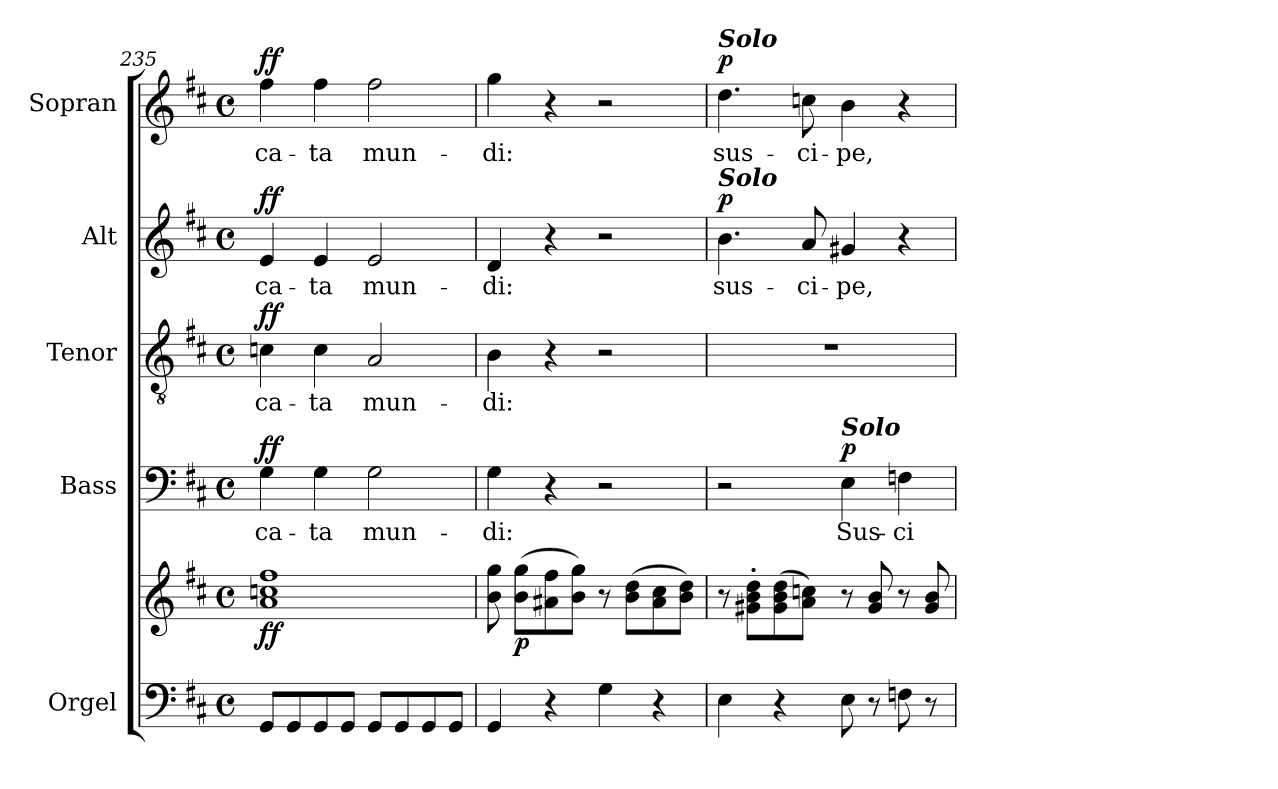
**kern	**kern	**dynam	**kern	**text	**dynam	**kern	**text	**dynam	**kern	**text	**dynam	**kern	**text	**dynam
*part5	*part5	*part5	*part4	*part4	*part4	*part3	*part3	*part3	*part2	*part2	*part2	*part1	*part1	*part1
*staff6	*staff5	*staff5/6	*staff4	*staff4	*staff4	*staff3	*staff3	*staff3	*staff2	*staff2	*staff2	*staff1	*staff1	*staff1
*I"Orgel	*	*	*I"Bass	*	*	*I"Tenor	*	*	*I"Alt	*	*	*I"Sopran	*	*
*I'Org.	*	*	*I'B.	*	*	*I'T.	*	*	*I'A.	*	*	*I'S.	*	*
*clefF4	*clefG2	*	*clefF4	*	*	*clefGv2	*	*	*clefG2	*	*	*clefG2	*	*
*k[f#c#]	*k[f#c#]	*	*k[f#c#]	*	*	*k[f#c#]	*	*	*k[f#c#]	*	*	*k[f#c#]	*	*
*D:	*D:	*	*D:	*	*	*D:	*	*	*D:	*	*	*D:	*	*
*M4/4	*M4/4	*	*M4/4	*	*	*M4/4	*	*	*M4/4	*	*	*M4/4	*	*
*met(c)	*met(c)	*	*met(c)	*	*	*met(c)	*	*	*met(c)	*	*	*met(c)	*	*
=235	=235	=235	=235	=235	=235	=235	=235	=235	=235	=235	=235	=235	=235	=235
!	!	!LO:DY:b	!	!LO:LY:b	!LO:DY:a	!	!LO:LY:b	!LO:DY:a	!	!LO:LY:b	!LO:DY:a	!	!LO:LY:b	!LO:DY:a
8GG/L	1a 1ccn 1ff#	ff	4G\	-ca-	ff	4cn\	-ca-	ff	4e/	-ca-	ff	4ff#\	-ca-	ff
8GG/	.	.	.	.	.	.	.	.	.	.	.	.	.	.
!	!	!	!	!LO:LY:b	!	!	!LO:LY:b	!	!	!LO:LY:b	!	!	!LO:LY:b	!
8GG/	.	.	4G\	-ta	.	4c\	-ta	.	4e/	-ta	.	4ff#\	-ta	.
8GG/J	.	.	.	.	.	.	.	.	.	.	.	.	.	.
!	!	!	!	!LO:LY:b	!	!	!LO:LY:b	!	!	!LO:LY:b	!	!	!LO:LY:b	!
8GG/L	.	.	2G\	mun-	.	2A/	mun-	.	2e/	mun-	.	2ff#\	mun-	.
8GG/	.	.	.	.	.	.	.	.	.	.	.	.	.	.
8GG/	.	.	.	.	.	.	.	.	.	.	.	.	.	.
8GG/J	.	.	.	.	.	.	.	.	.	.	.	.	.	.
=236	=236	=236	=236	=236	=236	=236	=236	=236	=236	=236	=236	=236	=236	=236
!	!	!	!	!LO:LY:b	!	!	!LO:LY:b	!	!	!LO:LY:b	!	!	!LO:LY:b	!
4GG/	8b\ 8gg\	.	4G\	-di:	.	4B\	-di:	.	4d/	-di:	.	4gg\	-di:	.
!	!	!LO:DY:b	!	!	!	!	!	!	!	!	!	!	!	!
.	(>8b\ 8gg\L	p	.	.	.	.	.	.	.	.	.	.	.	.
4r	8a#X\ 8ff#\	.	4r	.	.	4r	.	.	4r	.	.	4r	.	.
.	8b\ 8gg\J)	.	.	.	.	.	.	.	.	.	.	.	.	.
4G\	8r	.	2r	.	.	2r	.	.	2r	.	.	2r	.	.
.	(>8b\ 8dd\L	.	.	.	.	.	.	.	.	.	.	.	.	.
4r	8a#\ 8cc#\	.	.	.	.	.	.	.	.	.	.	.	.	.
.	8b\ 8dd\J)	.	.	.	.	.	.	.	.	.	.	.	.	.
!!LO:LB:g=z
=237	=237	=237	=237	=237	=237	=237	=237	=237	=237	=237	=237	=237	=237	=237
!	!	!	!	!	!	!	!	!	!	!	!	!LO:TX:a:Bi:t=Solo	!	!
!	!	!	!	!	!	!	!	!	!LO:TX:a:Bi:t=Solo	!	!	!	!	!
!	!	!	!	!	!	!	!	!	!	!LO:LY:b	!LO:DY:a	!	!LO:LY:b	!LO:DY:a
4E\	8r	.	2r	.	.	1r	.	.	4.b\	sus-	p	4.dd\	sus-	p
.	8g#X\'> 8b\'> 8dd\'>L	.	.	.	.	.	.	.	.	.	.	.	.	.
4r	(>8g#\ 8b\ 8dd\	.	.	.	.	.	.	.	.	.	.	.	.	.
!	!	!	!	!	!	!	!	!	!	!LO:LY:b	!	!	!LO:LY:b	!
.	8a\ 8ccn\J)	.	.	.	.	.	.	.	8a/	-ci-	.	8ccn\	-ci-	.
!	!	!	!LO:TX:a:Bi:t=Solo	!	!	!	!	!	!	!	!	!	!	!
!	!	!	!	!LO:LY:b	!LO:DY:a	!	!	!	!	!LO:LY:b	!	!	!LO:LY:b	!
8E\	8r	.	4E\	Sus-	p	.	.	.	4g#X/	-pe,	.	4b\	-pe,	.
8r	8g#/ 8b/	.	.	.	.	.	.	.	.	.	.	.	.	.
!	!	!	!	!LO:LY:b	!	!	!	!	!	!	!	!	!	!
8Fn\	8r	.	4Fn\	-ci-	.	.	.	.	4r	.	.	4r	.	.
8r	8g#/ 8b/	.	.	.	.	.	.	.	.	.	.	.	.	.
=	=	=	=	=	=	=	=	=	=	=	=	=	=	=
*-	*-	*-	*-	*-	*-	*-	*-	*-	*-	*-	*-	*-	*-	*-
